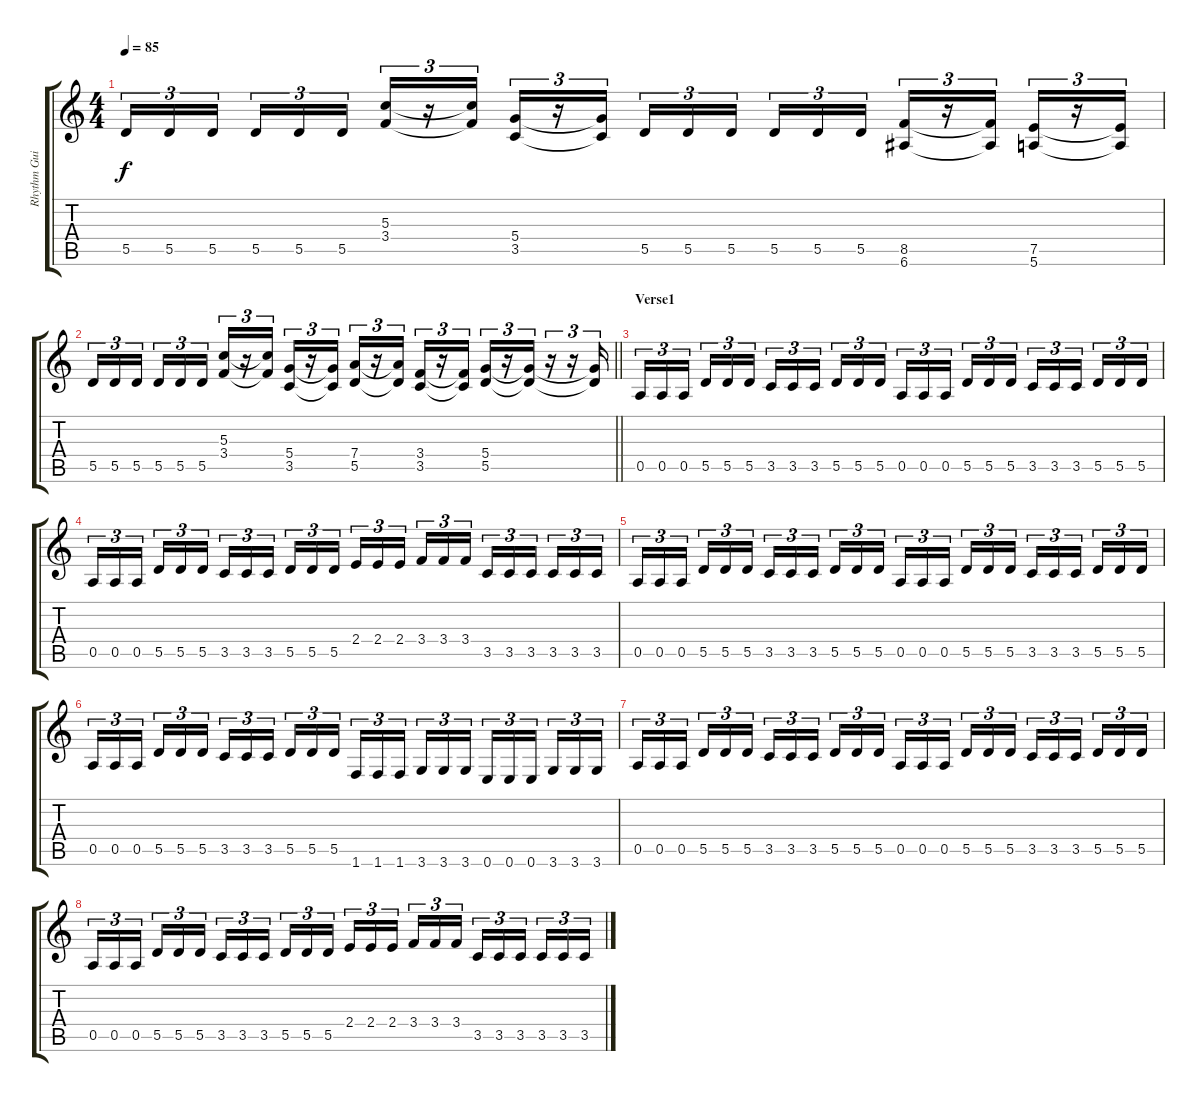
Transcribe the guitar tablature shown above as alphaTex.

\track ("Rhythm Guitar" "Rhythm Gui") {instrument distortionguitar}
\staff {score tabs}
\tuning (E4 B3 G3 D3 A2 E2) {hide}
\ts (4 4)
\tempo 85
\clef g2
\ks c
5.5.16{tu (3 2) dy f} 5.5.16{tu (3 2)} 5.5.16{tu (3 2)} 5.5.16{tu (3 2)} 5.5.16{tu (3 2)} 5.5.16{tu (3 2)} (5.3 3.4).16{tu (3 2)} r.16{tu (3 2)} (5.3{t} 3.4{t}).16{tu (3 2)} (5.4 3.5).16{tu (3 2)} r.16{tu (3 2)} (5.4{t} 3.5{t}).16{tu (3 2)} 5.5.16{tu (3 2)} 5.5.16{tu (3 2)} 5.5.16{tu (3 2)} 5.5.16{tu (3 2)} 5.5.16{tu (3 2)} 5.5.16{tu (3 2)} (8.5 6.6).16{tu (3 2)} r.16{tu (3 2)} (8.5{t} 6.6{t}).16{tu (3 2)} (7.5 5.6).16{tu (3 2)} r.16{tu (3 2)} (7.5{t} 5.6{t}).16{tu (3 2)} |
\barLineRight lightlight
5.5.16{tu (3 2)} 5.5.16{tu (3 2)} 5.5.16{tu (3 2)} 5.5.16{tu (3 2)} 5.5.16{tu (3 2)} 5.5.16{tu (3 2)} (5.3 3.4).16{tu (3 2)} r.16{tu (3 2)} (5.3{t} 3.4{t}).16{tu (3 2)} (5.4 3.5).16{tu (3 2)} r.16{tu (3 2)} (5.4{t} 3.5{t}).16{tu (3 2)} (7.4 5.5).16{tu (3 2)} r.16{tu (3 2)} (7.4{t} 5.5{t}).16{tu (3 2)} (3.4 3.5).16{tu (3 2)} r.16{tu (3 2)} (3.4{t} 3.5{t}).16{tu (3 2)} (5.4 5.5).16{tu (3 2)} r.16{tu (3 2)} (5.4{t} 5.5{t}).16{tu (3 2)} r.16{tu (3 2)} r.16{tu (3 2)} (5.4{t} 5.5{t}).16{tu (3 2)} |
\section ("" "Verse1")
0.5.16{tu (3 2)} 0.5.16{tu (3 2)} 0.5.16{tu (3 2)} 5.5.16{tu (3 2)} 5.5.16{tu (3 2)} 5.5.16{tu (3 2)} 3.5.16{tu (3 2)} 3.5.16{tu (3 2)} 3.5.16{tu (3 2)} 5.5.16{tu (3 2)} 5.5.16{tu (3 2)} 5.5.16{tu (3 2)} 0.5.16{tu (3 2)} 0.5.16{tu (3 2)} 0.5.16{tu (3 2)} 5.5.16{tu (3 2)} 5.5.16{tu (3 2)} 5.5.16{tu (3 2)} 3.5.16{tu (3 2)} 3.5.16{tu (3 2)} 3.5.16{tu (3 2)} 5.5.16{tu (3 2)} 5.5.16{tu (3 2)} 5.5.16{tu (3 2)} |
0.5.16{tu (3 2)} 0.5.16{tu (3 2)} 0.5.16{tu (3 2)} 5.5.16{tu (3 2)} 5.5.16{tu (3 2)} 5.5.16{tu (3 2)} 3.5.16{tu (3 2)} 3.5.16{tu (3 2)} 3.5.16{tu (3 2)} 5.5.16{tu (3 2)} 5.5.16{tu (3 2)} 5.5.16{tu (3 2)} 2.4.16{tu (3 2)} 2.4.16{tu (3 2)} 2.4.16{tu (3 2)} 3.4.16{tu (3 2)} 3.4.16{tu (3 2)} 3.4.16{tu (3 2)} 3.5.16{tu (3 2)} 3.5.16{tu (3 2)} 3.5.16{tu (3 2)} 3.5.16{tu (3 2)} 3.5.16{tu (3 2)} 3.5.16{tu (3 2)} |
0.5.16{tu (3 2)} 0.5.16{tu (3 2)} 0.5.16{tu (3 2)} 5.5.16{tu (3 2)} 5.5.16{tu (3 2)} 5.5.16{tu (3 2)} 3.5.16{tu (3 2)} 3.5.16{tu (3 2)} 3.5.16{tu (3 2)} 5.5.16{tu (3 2)} 5.5.16{tu (3 2)} 5.5.16{tu (3 2)} 0.5.16{tu (3 2)} 0.5.16{tu (3 2)} 0.5.16{tu (3 2)} 5.5.16{tu (3 2)} 5.5.16{tu (3 2)} 5.5.16{tu (3 2)} 3.5.16{tu (3 2)} 3.5.16{tu (3 2)} 3.5.16{tu (3 2)} 5.5.16{tu (3 2)} 5.5.16{tu (3 2)} 5.5.16{tu (3 2)} |
0.5.16{tu (3 2)} 0.5.16{tu (3 2)} 0.5.16{tu (3 2)} 5.5.16{tu (3 2)} 5.5.16{tu (3 2)} 5.5.16{tu (3 2)} 3.5.16{tu (3 2)} 3.5.16{tu (3 2)} 3.5.16{tu (3 2)} 5.5.16{tu (3 2)} 5.5.16{tu (3 2)} 5.5.16{tu (3 2)} 1.6.16{tu (3 2)} 1.6.16{tu (3 2)} 1.6.16{tu (3 2)} 3.6.16{tu (3 2)} 3.6.16{tu (3 2)} 3.6.16{tu (3 2)} 0.6.16{tu (3 2)} 0.6.16{tu (3 2)} 0.6.16{tu (3 2)} 3.6.16{tu (3 2)} 3.6.16{tu (3 2)} 3.6.16{tu (3 2)} |
0.5.16{tu (3 2)} 0.5.16{tu (3 2)} 0.5.16{tu (3 2)} 5.5.16{tu (3 2)} 5.5.16{tu (3 2)} 5.5.16{tu (3 2)} 3.5.16{tu (3 2)} 3.5.16{tu (3 2)} 3.5.16{tu (3 2)} 5.5.16{tu (3 2)} 5.5.16{tu (3 2)} 5.5.16{tu (3 2)} 0.5.16{tu (3 2)} 0.5.16{tu (3 2)} 0.5.16{tu (3 2)} 5.5.16{tu (3 2)} 5.5.16{tu (3 2)} 5.5.16{tu (3 2)} 3.5.16{tu (3 2)} 3.5.16{tu (3 2)} 3.5.16{tu (3 2)} 5.5.16{tu (3 2)} 5.5.16{tu (3 2)} 5.5.16{tu (3 2)} |
0.5.16{tu (3 2)} 0.5.16{tu (3 2)} 0.5.16{tu (3 2)} 5.5.16{tu (3 2)} 5.5.16{tu (3 2)} 5.5.16{tu (3 2)} 3.5.16{tu (3 2)} 3.5.16{tu (3 2)} 3.5.16{tu (3 2)} 5.5.16{tu (3 2)} 5.5.16{tu (3 2)} 5.5.16{tu (3 2)} 2.4.16{tu (3 2)} 2.4.16{tu (3 2)} 2.4.16{tu (3 2)} 3.4.16{tu (3 2)} 3.4.16{tu (3 2)} 3.4.16{tu (3 2)} 3.5.16{tu (3 2)} 3.5.16{tu (3 2)} 3.5.16{tu (3 2)} 3.5.16{tu (3 2)} 3.5.16{tu (3 2)} 3.5.16{tu (3 2)}
